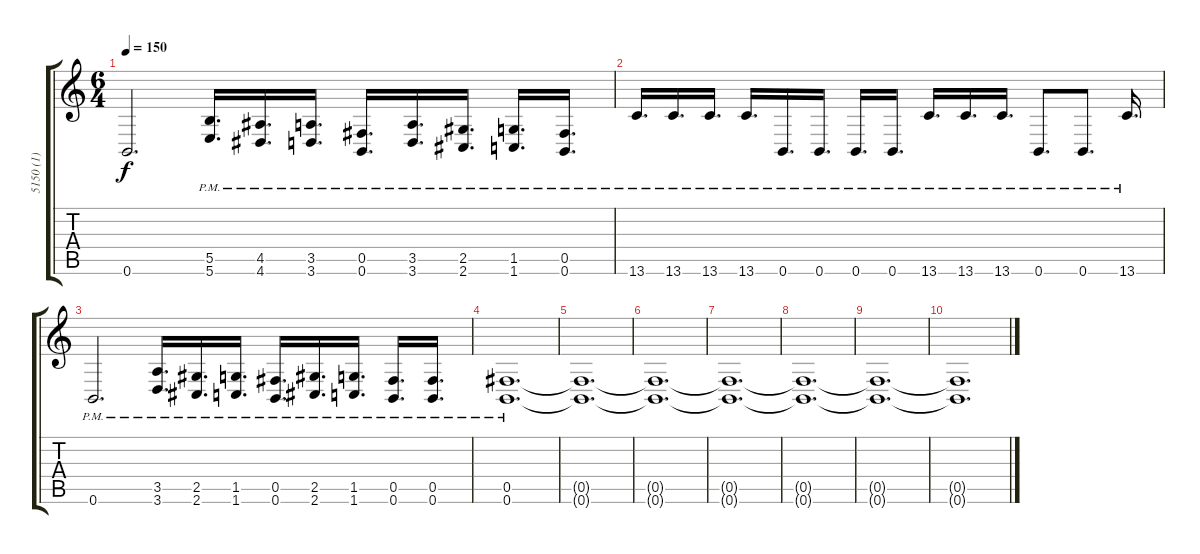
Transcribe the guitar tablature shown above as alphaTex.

\track ("5150 (1)" "5150 (1)") {instrument electricguitarjazz}
\staff {score tabs}
\tuning (Db4 Ab3 E3 B2 Gb2 B1) {hide}
\ts (6 4)
\tempo 150
\clef g2
\ks c
0.6.2{d dy f} (5.5 5.6{pm}).16{d} (4.5 4.6{pm}).16{d} (3.5 3.6{pm}).16{d} (0.5 0.6{pm}).16{d} (3.5 3.6{pm}).16{d} (2.5 2.6{pm}).16{d} (1.5 1.6{pm}).16{d} (0.5 0.6{pm}).16{d} |
13.6{pm}.16{d} 13.6{pm}.16{d} 13.6{pm}.16{d} 13.6{pm}.16{d} 0.6{pm}.16{d} 0.6{pm}.16{d} 0.6{pm}.16{d} 0.6{pm}.16{d} 13.6{pm}.16{d} 13.6{pm}.16{d} 13.6{pm}.16{d} 0.6{pm}.8{d} 0.6{pm}.8{d} 13.6{pm}.16{d} |
0.6{pm}.2{d} (3.5 3.6{pm}).16{d} (2.5 2.6{pm}).16{d} (1.5 1.6{pm}).16{d} (0.5 0.6{pm}).16{d} (2.5 2.6{pm}).16{d} (1.5 1.6{pm}).16{d} (0.5 0.6{pm}).16{d} (0.5 0.6{pm}).16{d} |
(0.5 0.6{pm}).1{d} |
(0.5{t} 0.6{t}).1{d} |
(0.5{t} 0.6{t}).1{d} |
(0.5{t} 0.6{t}).1{d} |
(0.5{t} 0.6{t}).1{d} |
(0.5{t} 0.6{t}).1{d} |
(0.5{t} 0.6{t}).1{d}
